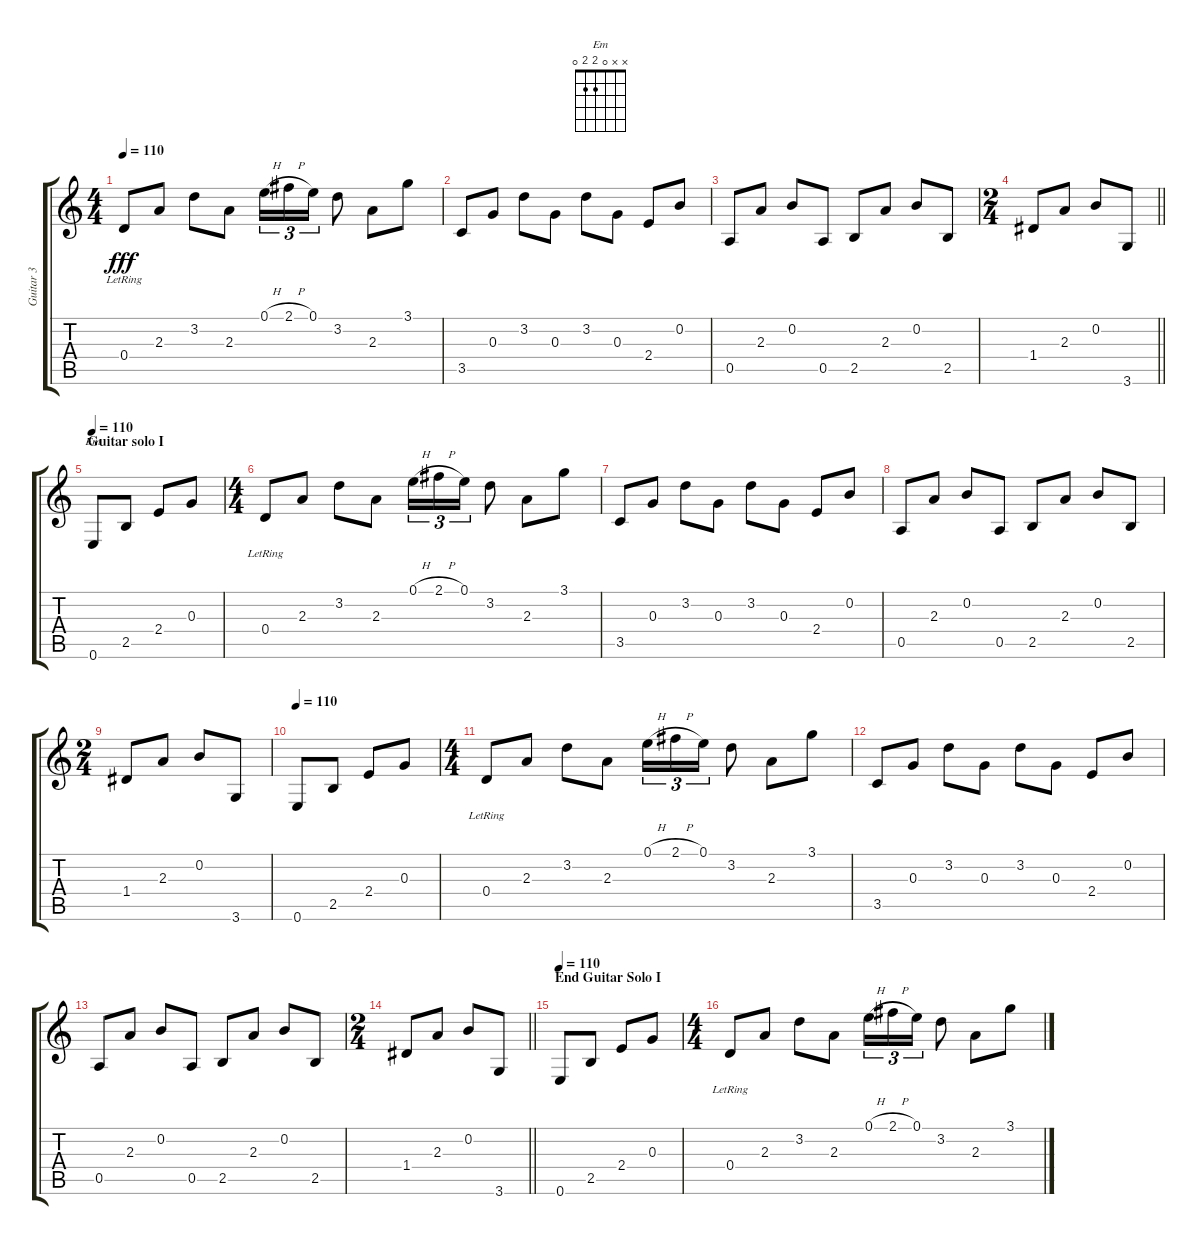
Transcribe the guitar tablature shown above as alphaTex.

\track ("Guitar 3" "Guitar 3") {instrument distortionguitar}
\staff {score tabs}
\tuning (E4 B3 G3 D3 A2 E2) {hide}
\chord ("Em" x x 0 2 2 0)
\ts (4 4)
\tempo 110
\clef g2
\ks c
0.4{lr}.8{dy fff} 2.3.8 3.2.8 2.3.8 0.1{h}.16{tu (3 2)} 2.1{h}.16{tu (3 2)} 0.1.16{tu (3 2)} 3.2.8 2.3.8 3.1.8 |
3.5.8 0.3.8 3.2.8 0.3.8 3.2.8 0.3.8 2.4.8 0.2.8 |
0.5.8 2.3.8 0.2.8 0.5.8 2.5.8 2.3.8 0.2.8 2.5.8 |
\ts (2 4)
\barLineRight lightlight
1.4.8 2.3.8 0.2.8 3.6.8 |
\section ("" "Guitar solo I")
\tempo 110
0.6.8{ch "Em" instrument electricguitarclean} 2.5.8 2.4.8 0.3.8 |
\ts (4 4)
0.4{lr}.8 2.3.8 3.2.8 2.3.8 0.1{h}.16{tu (3 2)} 2.1{h}.16{tu (3 2)} 0.1.16{tu (3 2)} 3.2.8 2.3.8 3.1.8 |
3.5.8 0.3.8 3.2.8 0.3.8 3.2.8 0.3.8 2.4.8 0.2.8 |
0.5.8 2.3.8 0.2.8 0.5.8 2.5.8 2.3.8 0.2.8 2.5.8 |
\ts (2 4)
1.4.8 2.3.8 0.2.8 3.6.8 |
\tempo 110
0.6.8{instrument electricguitarclean} 2.5.8 2.4.8 0.3.8 |
\ts (4 4)
0.4{lr}.8 2.3.8 3.2.8 2.3.8 0.1{h}.16{tu (3 2)} 2.1{h}.16{tu (3 2)} 0.1.16{tu (3 2)} 3.2.8 2.3.8 3.1.8 |
3.5.8 0.3.8 3.2.8 0.3.8 3.2.8 0.3.8 2.4.8 0.2.8 |
0.5.8 2.3.8 0.2.8 0.5.8 2.5.8 2.3.8 0.2.8 2.5.8 |
\ts (2 4)
\barLineRight lightlight
1.4.8 2.3.8 0.2.8 3.6.8 |
\section ("" "End Guitar Solo I")
\tempo 110
0.6.8{instrument electricguitarclean} 2.5.8 2.4.8 0.3.8 |
\ts (4 4)
0.4{lr}.8 2.3.8 3.2.8 2.3.8 0.1{h}.16{tu (3 2)} 2.1{h}.16{tu (3 2)} 0.1.16{tu (3 2)} 3.2.8 2.3.8 3.1.8
